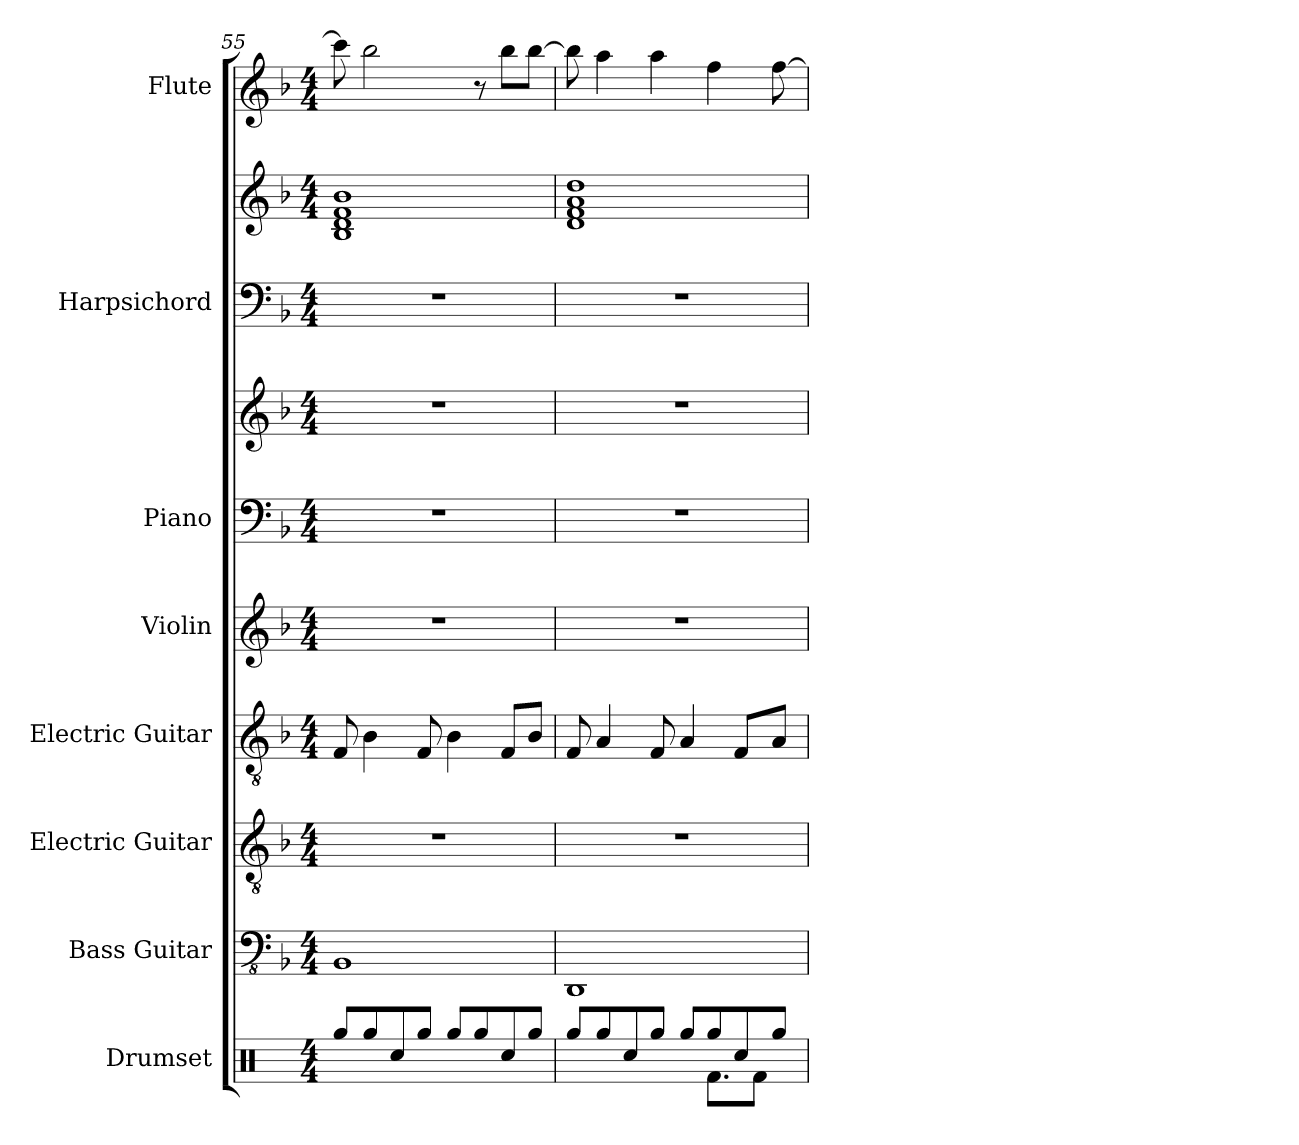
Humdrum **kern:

**kern	**kern	**kern	**kern	**kern	**kern	**kern	**kern	**kern	**kern
*part8	*part7	*part6	*part5	*part4	*part3	*part3	*part2	*part2	*part1
*staff10	*staff9	*staff8	*staff7	*staff6	*staff5	*staff4	*staff3	*staff2	*staff1
*I"Drumset	*I"Bass Guitar	*I"Electric Guitar	*I"Electric Guitar	*I"Violin	*I"Piano	*	*I"Harpsichord	*	*I"Flute
*I'Drs.	*I'B. Guit.	*I'El. Guit.	*I'El. Guit.	*I'Vln.	*I'Pno.	*	*I'Hch.	*	*I'Fl.
*clefX	*clefFv4	*clefGv2	*clefGv2	*clefG2	*clefF4	*clefG2	*clefF4	*clefG2	*clefG2
*k[]	*k[b-]	*k[b-]	*k[b-]	*k[b-]	*k[b-]	*k[b-]	*k[b-]	*k[b-]	*k[b-]
*M4/4	*M4/4	*M4/4	*M4/4	*M4/4	*M4/4	*M4/4	*M4/4	*M4/4	*M4/4
=55	=55	=55	=55	=55	=55	=55	=55	=55	=55
8Rgg/L	1BBB-	1r	8F/	1r	1r	1r	1r	1B- 1d 1f 1b-	8ccc\]
8Rgg/	.	.	4B-\	.	.	.	.	.	2bb-\
8Rcc/	.	.	.	.	.	.	.	.	.
8Rgg/J	.	.	8F/	.	.	.	.	.	.
8Rgg/L	.	.	4B-\	.	.	.	.	.	.
8Rgg/	.	.	.	.	.	.	.	.	8r
8Rcc/	.	.	8F/L	.	.	.	.	.	8bb-\L
8Rgg/J	.	.	8B-/J	.	.	.	.	.	[8bb-\J
=56	=56	=56	=56	=56	=56	=56	=56	=56	=56
*^	*	*	*	*	*	*	*	*	*
8Rgg/L	8ryy	1DDD	1r	8F/	1r	1r	1r	1r	1d 1f 1a 1dd	8bb-\]
*v	*v	*	*	*	*	*	*	*	*	*
8Rgg/	.	.	4A/	.	.	.	.	.	4aa\
8Rcc/	.	.	.	.	.	.	.	.	.
8Rgg/J	.	.	8F/	.	.	.	.	.	4aa\
8Rgg/L	.	.	4A/	.	.	.	.	.	.
*^	*	*	*	*	*	*	*	*	*
8Rgg/	8.Rf\L	.	.	.	.	.	.	.	.	4ff\
8Rcc/	.	.	.	8F/L	.	.	.	.	.	.
.	8Rf\J	.	.	.	.	.	.	.	.	.
8Rgg/J	.	.	.	8A/J	.	.	.	.	.	[8ff\
.	16ryy	.	.	.	.	.	.	.	.	.
*v	*v	*	*	*	*	*	*	*	*	*
=	=	=	=	=	=	=	=	=	=
*-	*-	*-	*-	*-	*-	*-	*-	*-	*-
